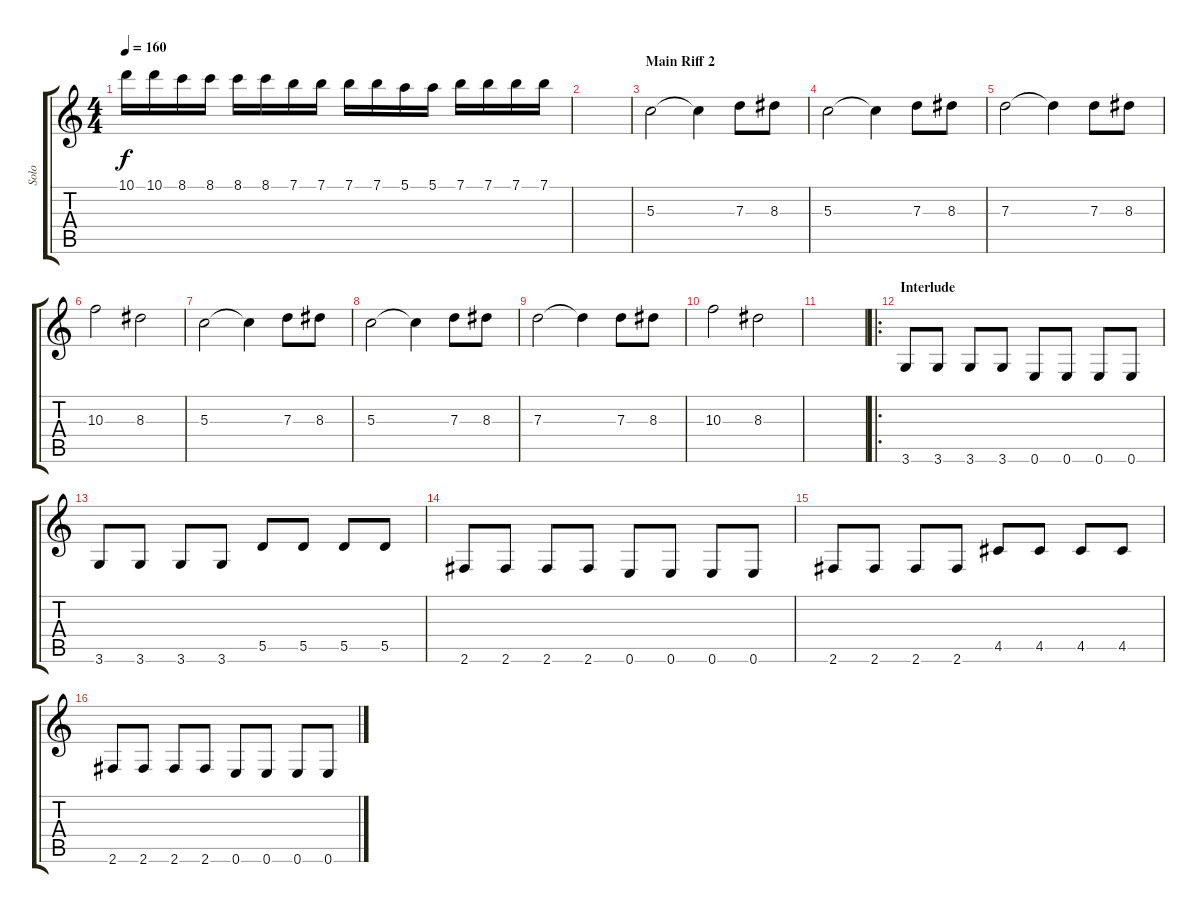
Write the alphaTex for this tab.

\track ("Solo" "Solo") {instrument distortionguitar}
\staff {score tabs}
\tuning (E4 B3 G3 D3 A2 E2) {hide}
\ts (4 4)
\tempo 160
\clef g2
\ks c
10.1.16{dy f} 10.1.16 8.1.16 8.1.16 8.1.16 8.1.16 7.1.16 7.1.16 7.1.16 7.1.16 5.1.16 5.1.16 7.1.16 7.1.16 7.1.16 7.1.16 |
|
\section ("" "Main Riff 2")
5.3.2 5.3{t}.4 7.3.8 8.3.8 |
5.3.2 5.3{t}.4 7.3.8 8.3.8 |
7.3.2 7.3{t}.4 7.3.8 8.3.8 |
10.3.2 8.3.2 |
5.3.2 5.3{t}.4 7.3.8 8.3.8 |
5.3.2 5.3{t}.4 7.3.8 8.3.8 |
7.3.2 7.3{t}.4 7.3.8 8.3.8 |
10.3.2 8.3.2 |
|
\ro
\section ("" "Interlude")
3.6.8 3.6.8 3.6.8 3.6.8 0.6.8 0.6.8 0.6.8 0.6.8 |
3.6.8 3.6.8 3.6.8 3.6.8 5.5.8 5.5.8 5.5.8 5.5.8 |
2.6.8 2.6.8 2.6.8 2.6.8 0.6.8 0.6.8 0.6.8 0.6.8 |
2.6.8 2.6.8 2.6.8 2.6.8 4.5.8 4.5.8 4.5.8 4.5.8 |
2.6.8 2.6.8 2.6.8 2.6.8 0.6.8 0.6.8 0.6.8 0.6.8
